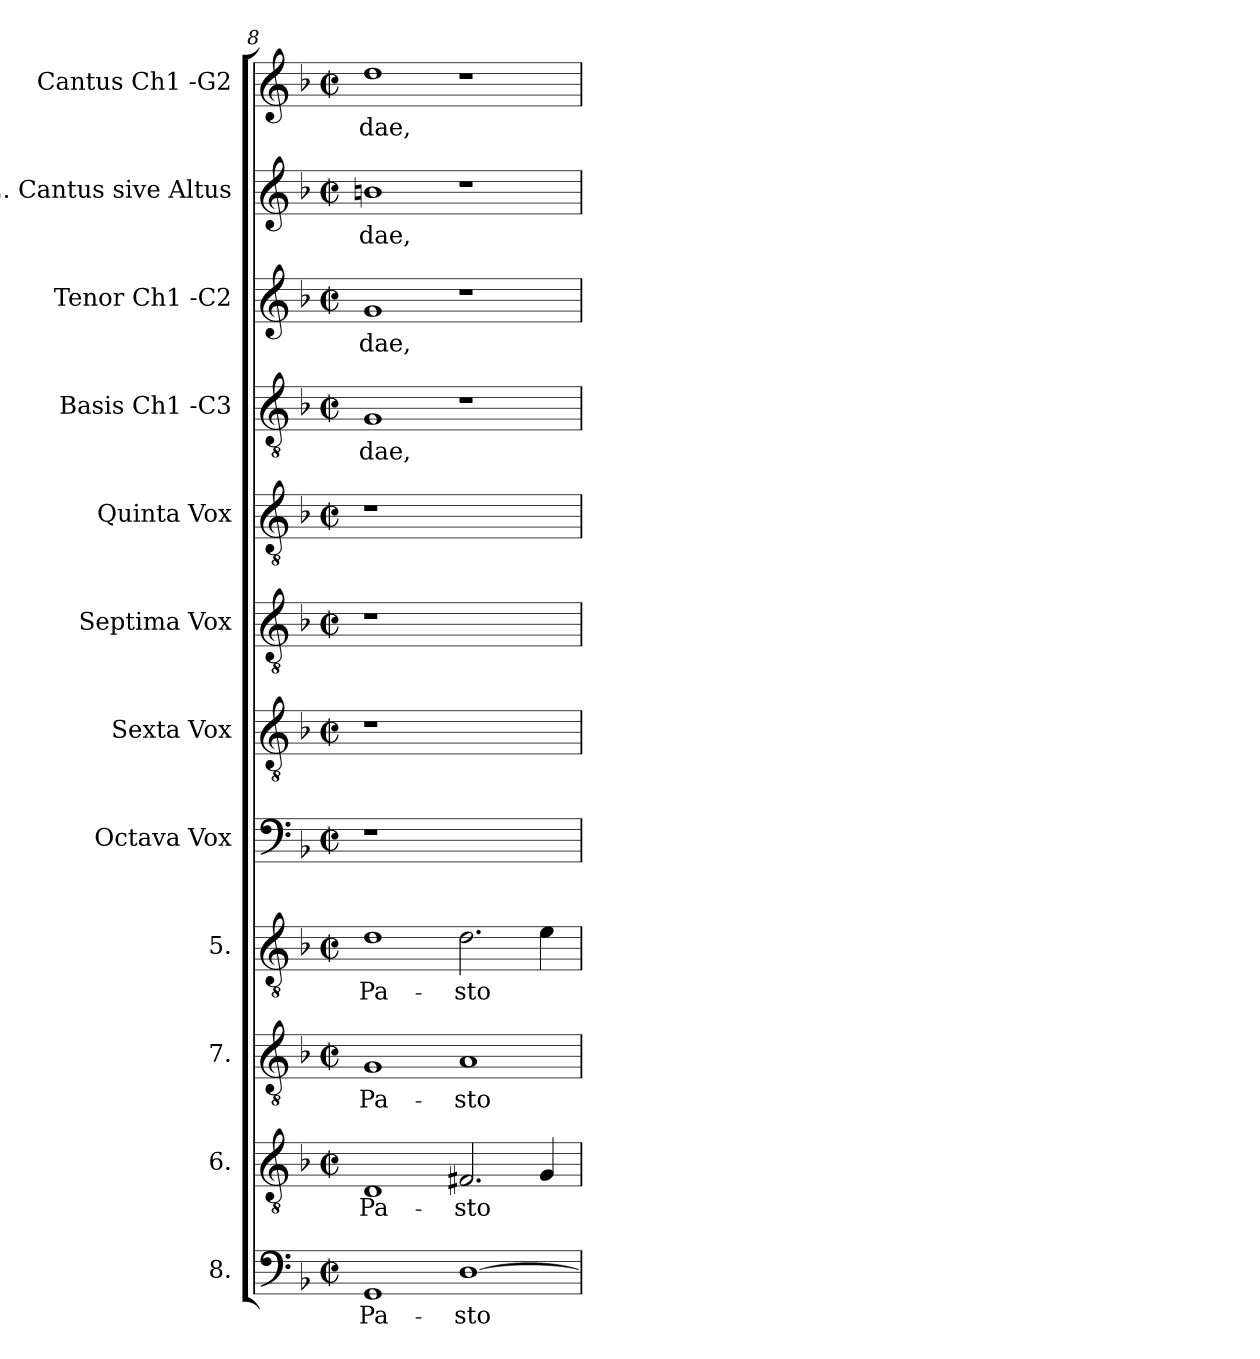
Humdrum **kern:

**kern	**text	**kern	**text	**kern	**text	**kern	**text	**kern	**kern	**kern	**kern	**kern	**text	**kern	**text	**kern	**text	**kern	**text
*part12	*part12	*part11	*part11	*part10	*part10	*part9	*part9	*part8	*part7	*part6	*part5	*part4	*part4	*part3	*part3	*part2	*part2	*part1	*part1
*staff12	*staff12	*staff11	*staff11	*staff10	*staff10	*staff9	*staff9	*staff8	*staff7	*staff6	*staff5	*staff4	*staff4	*staff3	*staff3	*staff2	*staff2	*staff1	*staff1
*I"8.	*	*I"6.	*	*I"7.	*	*I"5.	*	*I"Octava  Vox	*I"Sexta  Vox	*I"Septima  Vox	*I"Quinta  Vox	*I"Basis  Ch1 -C3	*	*I"Tenor  Ch1 -C2	*	*I"2. Cantus sive  Altus	*	*I"Cantus  Ch1 -G2	*
*	*	*	*	*	*	*	*	*	*	*	*	*I'B	*	*I'T	*	*I'A	*	*I'C	*
*clefF4	*	*clefGv2	*	*clefGv2	*	*clefGv2	*	*clefF4	*clefGv2	*clefGv2	*clefGv2	*clefGv2	*	*clefG2	*	*clefG2	*	*clefG2	*
*k[b-]	*	*k[b-]	*	*k[b-]	*	*k[b-]	*	*k[b-]	*k[b-]	*k[b-]	*k[b-]	*k[b-]	*	*k[b-]	*	*k[b-]	*	*k[b-]	*
*F:	*	*F:	*	*F:	*	*F:	*	*F:	*F:	*F:	*F:	*F:	*	*F:	*	*F:	*	*F:	*
*M2/2	*	*M2/2	*	*M2/2	*	*M2/2	*	*M2/2	*M2/2	*M2/2	*M2/2	*M2/2	*	*M2/2	*	*M2/2	*	*M2/2	*
*met(c|)	*	*met(c|)	*	*met(c|)	*	*met(c|)	*	*met(c|)	*met(c|)	*met(c|)	*met(c|)	*met(c|)	*	*met(c|)	*	*met(c|)	*	*met(c|)	*
=8	=8	=8	=8	=8	=8	=8	=8	=8	=8	=8	=8	=8	=8	=8	=8	=8	=8	=8	=8
!	!LO:LY:b:cj	!	!LO:LY:b:cj	!	!LO:LY:b:cj	!	!LO:LY:b:cj	!	!	!	!	!	!LO:LY:b:cj	!	!LO:LY:b:cj	!	!LO:LY:b:cj	!	!LO:LY:b:cj
1GG	Pa-	1D	Pa-	1G	Pa-	1d	Pa-	1r	1r	1r	1r	1G	-dae,	1g	-dae,	1bn	-dae,	1dd	-dae,
!	!LO:LY:b:cj	!	!LO:LY:b:cj	!	!LO:LY:b:cj	!	!LO:LY:b:cj	!	!	!	!	!	!	!	!	!	!	!	!
[>1D	-sto-	2.F#X/	-sto-	1A	-sto-	2.d\	-sto-	1ryy	1ryy	1ryy	1ryy	1r	.	1r	.	1r	.	1r	.
!	!	!	!LO:LY:b:cj	!	!	!	!LO:LY:b:cj	!	!	!	!	!	!	!	!	!	!	!	!
.	.	4G/	--	.	.	4e\	--	.	.	.	.	.	.	.	.	.	.	.	.
=	=	=	=	=	=	=	=	=	=	=	=	=	=	=	=	=	=	=	=
*-	*-	*-	*-	*-	*-	*-	*-	*-	*-	*-	*-	*-	*-	*-	*-	*-	*-	*-	*-
